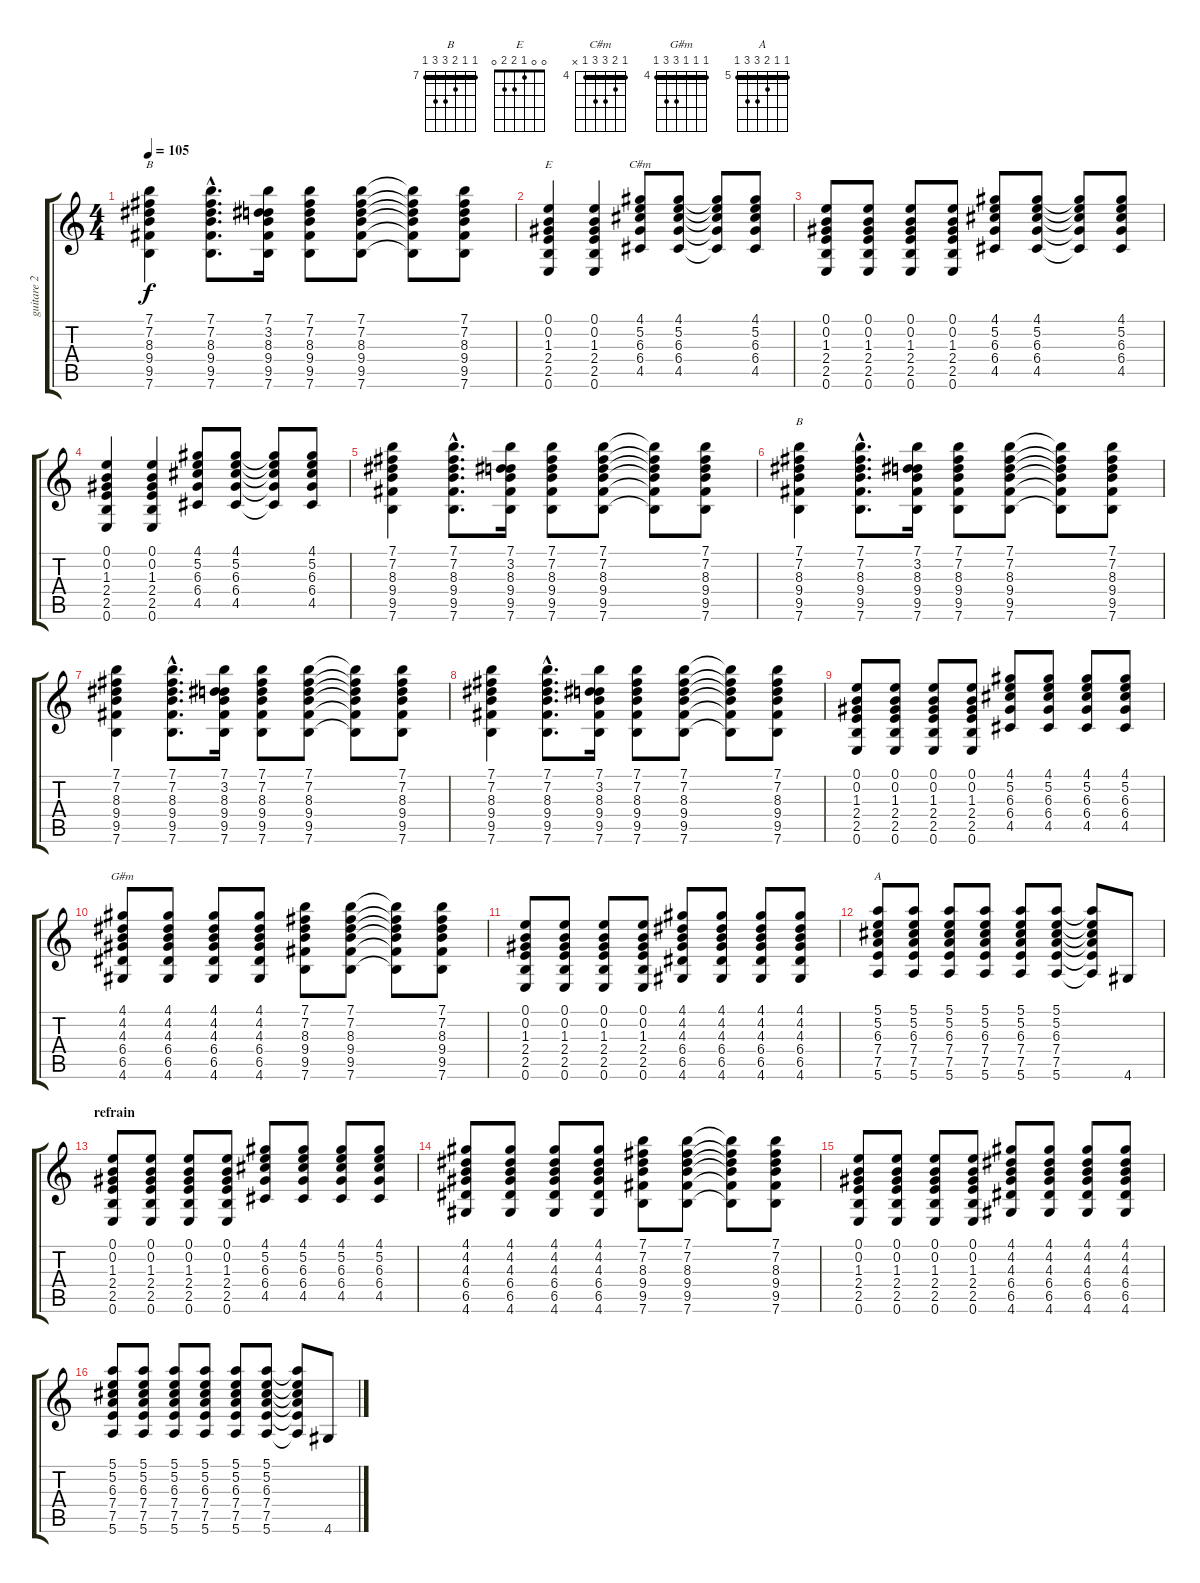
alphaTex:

\track ("guitare 2" "guitare 2") {instrument electricguitarjazz}
\staff {score tabs}
\tuning (E4 B3 G3 D3 A2 E2) {hide}
\chord ("B" 2 4 4 4 2 x) {barre 2}
\chord ("E" 0 0 1 2 2 0)
\chord ("C#m" 4 5 6 6 4 x) {firstfret 4 barre 4}
\chord ("B" 7 7 8 9 9 7) {firstfret 7 barre 7}
\chord ("G#m" 4 4 4 6 6 4) {firstfret 4 barre 4}
\chord ("A" 5 5 6 7 7 5) {firstfret 5 barre 5}
\ts (4 4)
\tempo 105
\clef g2
\ks c
(7.1 7.2 8.3 9.4 9.5 7.6).4{ch "B" dy f} (7.1{hac} 7.2{hac} 8.3{hac} 9.4{hac} 9.5{hac} 7.6{hac}).8{d} (7.1 3.2 8.3 9.4 9.5 7.6).16 (7.1 7.2 8.3 9.4 9.5 7.6).8 (7.1 7.2 8.3 9.4 9.5 7.6).8 (7.1{t} 7.2{t} 8.3{t} 9.4{t} 9.5{t} 7.6{t}).8 (7.1 7.2 8.3 9.4 9.5 7.6).8 |
(0.1 0.2 1.3 2.4 2.5 0.6).4{ch "E"} (0.1 0.2 1.3 2.4 2.5 0.6).4 (4.1 5.2 6.3 6.4 4.5).8{ch "C#m"} (4.1 5.2 6.3 6.4 4.5).8 (4.1{t} 5.2{t} 6.3{t} 6.4{t} 4.5{t}).8 (4.1 5.2 6.3 6.4 4.5).8 |
(0.1 0.2 1.3 2.4 2.5 0.6).8 (0.1 0.2 1.3 2.4 2.5 0.6).8 (0.1 0.2 1.3 2.4 2.5 0.6).8 (0.1 0.2 1.3 2.4 2.5 0.6).8 (4.1 5.2 6.3 6.4 4.5).8 (4.1 5.2 6.3 6.4 4.5).8 (4.1{t} 5.2{t} 6.3{t} 6.4{t} 4.5{t}).8 (4.1 5.2 6.3 6.4 4.5).8 |
(0.1 0.2 1.3 2.4 2.5 0.6).4 (0.1 0.2 1.3 2.4 2.5 0.6).4 (4.1 5.2 6.3 6.4 4.5).8 (4.1 5.2 6.3 6.4 4.5).8 (4.1{t} 5.2{t} 6.3{t} 6.4{t} 4.5{t}).8 (4.1 5.2 6.3 6.4 4.5).8 |
(7.1 7.2 8.3 9.4 9.5 7.6).4 (7.1{hac} 7.2{hac} 8.3{hac} 9.4{hac} 9.5{hac} 7.6{hac}).8{d} (7.1 3.2 8.3 9.4 9.5 7.6).16 (7.1 7.2 8.3 9.4 9.5 7.6).8 (7.1 7.2 8.3 9.4 9.5 7.6).8 (7.1{t} 7.2{t} 8.3{t} 9.4{t} 9.5{t} 7.6{t}).8 (7.1 7.2 8.3 9.4 9.5 7.6).8 |
(7.1 7.2 8.3 9.4 9.5 7.6).4{ch "B"} (7.1{hac} 7.2{hac} 8.3{hac} 9.4{hac} 9.5{hac} 7.6{hac}).8{d} (7.1 3.2 8.3 9.4 9.5 7.6).16 (7.1 7.2 8.3 9.4 9.5 7.6).8 (7.1 7.2 8.3 9.4 9.5 7.6).8 (7.1{t} 7.2{t} 8.3{t} 9.4{t} 9.5{t} 7.6{t}).8 (7.1 7.2 8.3 9.4 9.5 7.6).8 |
(7.1 7.2 8.3 9.4 9.5 7.6).4 (7.1{hac} 7.2{hac} 8.3{hac} 9.4{hac} 9.5{hac} 7.6{hac}).8{d} (7.1 3.2 8.3 9.4 9.5 7.6).16 (7.1 7.2 8.3 9.4 9.5 7.6).8 (7.1 7.2 8.3 9.4 9.5 7.6).8 (7.1{t} 7.2{t} 8.3{t} 9.4{t} 9.5{t} 7.6{t}).8 (7.1 7.2 8.3 9.4 9.5 7.6).8 |
(7.1 7.2 8.3 9.4 9.5 7.6).4 (7.1{hac} 7.2{hac} 8.3{hac} 9.4{hac} 9.5{hac} 7.6{hac}).8{d} (7.1 3.2 8.3 9.4 9.5 7.6).16 (7.1 7.2 8.3 9.4 9.5 7.6).8 (7.1 7.2 8.3 9.4 9.5 7.6).8 (7.1{t} 7.2{t} 8.3{t} 9.4{t} 9.5{t} 7.6{t}).8 (7.1 7.2 8.3 9.4 9.5 7.6).8 |
(0.1 0.2 1.3 2.4 2.5 0.6).8 (0.1 0.2 1.3 2.4 2.5 0.6).8 (0.1 0.2 1.3 2.4 2.5 0.6).8 (0.1 0.2 1.3 2.4 2.5 0.6).8 (4.1 5.2 6.3 6.4 4.5).8 (4.1 5.2 6.3 6.4 4.5).8 (4.1 5.2 6.3 6.4 4.5).8 (4.1 5.2 6.3 6.4 4.5).8 |
(4.1 4.2 4.3 6.4 6.5 4.6).8{ch "G#m"} (4.1 4.2 4.3 6.4 6.5 4.6).8 (4.1 4.2 4.3 6.4 6.5 4.6).8 (4.1 4.2 4.3 6.4 6.5 4.6).8 (7.1 7.2 8.3 9.4 9.5 7.6).8 (7.1 7.2 8.3 9.4 9.5 7.6).8 (7.1{t} 7.2{t} 8.3{t} 9.4{t} 9.5{t} 7.6{t}).8 (7.1 7.2 8.3 9.4 9.5 7.6).8 |
(0.1 0.2 1.3 2.4 2.5 0.6).8 (0.1 0.2 1.3 2.4 2.5 0.6).8 (0.1 0.2 1.3 2.4 2.5 0.6).8 (0.1 0.2 1.3 2.4 2.5 0.6).8 (4.1 4.2 4.3 6.4 6.5 4.6).8 (4.1 4.2 4.3 6.4 6.5 4.6).8 (4.1 4.2 4.3 6.4 6.5 4.6).8 (4.1 4.2 4.3 6.4 6.5 4.6).8 |
(5.1 5.2 6.3 7.4 7.5 5.6).8{ch "A"} (5.1 5.2 6.3 7.4 7.5 5.6).8 (5.1 5.2 6.3 7.4 7.5 5.6).8 (5.1 5.2 6.3 7.4 7.5 5.6).8 (5.1 5.2 6.3 7.4 7.5 5.6).8 (5.1 5.2 6.3 7.4 7.5 5.6).8 (5.1{t} 5.2{t} 6.3{t} 7.4{t} 7.5{t} 5.6{t}).8 4.6.8 |
\section ("" "refrain")
(0.1 0.2 1.3 2.4 2.5 0.6).8 (0.1 0.2 1.3 2.4 2.5 0.6).8 (0.1 0.2 1.3 2.4 2.5 0.6).8 (0.1 0.2 1.3 2.4 2.5 0.6).8 (4.1 5.2 6.3 6.4 4.5).8 (4.1 5.2 6.3 6.4 4.5).8 (4.1 5.2 6.3 6.4 4.5).8 (4.1 5.2 6.3 6.4 4.5).8 |
(4.1 4.2 4.3 6.4 6.5 4.6).8 (4.1 4.2 4.3 6.4 6.5 4.6).8 (4.1 4.2 4.3 6.4 6.5 4.6).8 (4.1 4.2 4.3 6.4 6.5 4.6).8 (7.1 7.2 8.3 9.4 9.5 7.6).8 (7.1 7.2 8.3 9.4 9.5 7.6).8 (7.1{t} 7.2{t} 8.3{t} 9.4{t} 9.5{t} 7.6{t}).8 (7.1 7.2 8.3 9.4 9.5 7.6).8 |
(0.1 0.2 1.3 2.4 2.5 0.6).8 (0.1 0.2 1.3 2.4 2.5 0.6).8 (0.1 0.2 1.3 2.4 2.5 0.6).8 (0.1 0.2 1.3 2.4 2.5 0.6).8 (4.1 4.2 4.3 6.4 6.5 4.6).8 (4.1 4.2 4.3 6.4 6.5 4.6).8 (4.1 4.2 4.3 6.4 6.5 4.6).8 (4.1 4.2 4.3 6.4 6.5 4.6).8 |
(5.1 5.2 6.3 7.4 7.5 5.6).8 (5.1 5.2 6.3 7.4 7.5 5.6).8 (5.1 5.2 6.3 7.4 7.5 5.6).8 (5.1 5.2 6.3 7.4 7.5 5.6).8 (5.1 5.2 6.3 7.4 7.5 5.6).8 (5.1 5.2 6.3 7.4 7.5 5.6).8 (5.1{t} 5.2{t} 6.3{t} 7.4{t} 7.5{t} 5.6{t}).8 4.6.8
